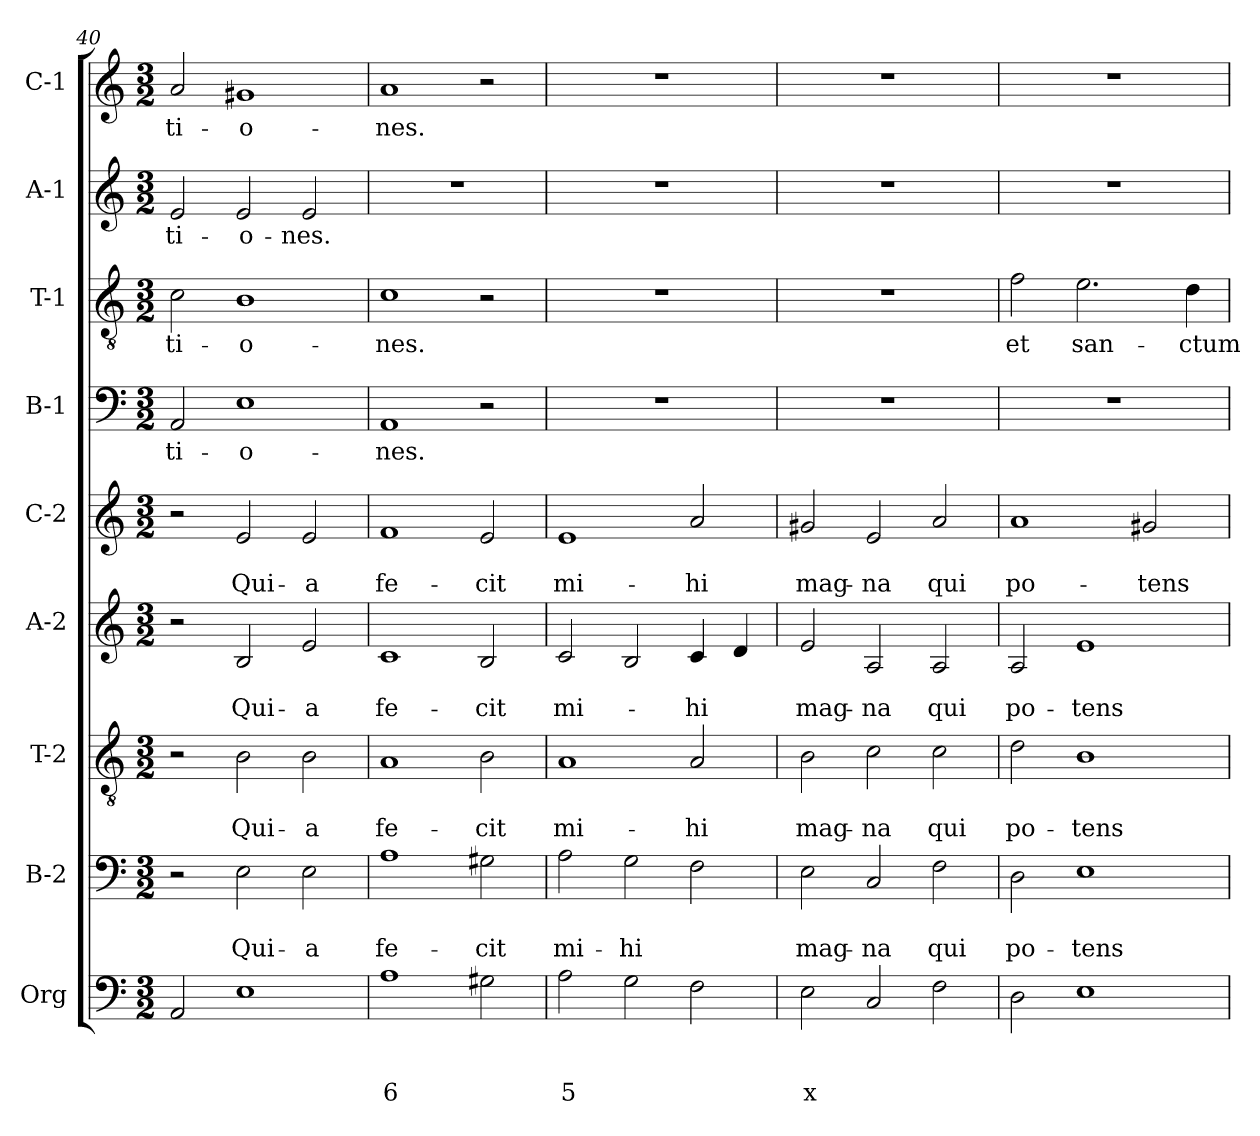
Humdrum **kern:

**kern	**text	**text	**text	**kern	**text	**text	**kern	**text	**text	**kern	**text	**text	**kern	**text	**text	**kern	**text	**kern	**text	**kern	**text	**kern	**text
*part9	*part9	*part9	*part9	*part8	*part8	*part8	*part7	*part7	*part7	*part6	*part6	*part6	*part5	*part5	*part5	*part4	*part4	*part3	*part3	*part2	*part2	*part1	*part1
*staff9	*staff9	*staff9	*staff9	*staff8	*staff8	*staff8	*staff7	*staff7	*staff7	*staff6	*staff6	*staff6	*staff5	*staff5	*staff5	*staff4	*staff4	*staff3	*staff3	*staff2	*staff2	*staff1	*staff1
*I"Org	*	*	*	*I"B-2	*	*	*I"T-2	*	*	*I"A-2	*	*	*I"C-2	*	*	*I"B-1	*	*I"T-1	*	*I"A-1	*	*I"C-1	*
*clefF4	*	*	*	*clefF4	*	*	*clefGv2	*	*	*clefG2	*	*	*clefG2	*	*	*clefF4	*	*clefGv2	*	*clefG2	*	*clefG2	*
*k[]	*	*	*	*k[]	*	*	*k[]	*	*	*k[]	*	*	*k[]	*	*	*k[]	*	*k[]	*	*k[]	*	*k[]	*
*C:	*	*	*	*C:	*	*	*C:	*	*	*C:	*	*	*C:	*	*	*C:	*	*C:	*	*C:	*	*C:	*
*M3/2	*	*	*	*M3/2	*	*	*M3/2	*	*	*M3/2	*	*	*M3/2	*	*	*M3/2	*	*M3/2	*	*M3/2	*	*M3/2	*
=40	=40	=40	=40	=40	=40	=40	=40	=40	=40	=40	=40	=40	=40	=40	=40	=40	=40	=40	=40	=40	=40	=40	=40
!	!	!	!	!	!	!	!	!	!	!	!	!	!	!	!	!	!LO:LY:b	!	!LO:LY:b	!	!LO:LY:b	!	!LO:LY:b
2AA/	.	.	.	2r	.	.	2r	.	.	2r	.	.	2r	.	.	2AA/	-ti-	2c\	-ti-	2e/	-ti-	2a/	-ti-
!	!	!	!	!	!	!LO:LY:b	!	!	!LO:LY:b	!	!	!LO:LY:b	!	!	!LO:LY:b	!	!LO:LY:b	!	!LO:LY:b	!	!LO:LY:b	!	!LO:LY:b
1E	.	.	.	2E\	.	Qui-	2B\	.	Qui-	2B/	.	Qui-	2e/	.	Qui-	1E	-o-	1B	-o-	2e/	-o-	1g#X	-o-
!	!	!	!	!	!	!LO:LY:b	!	!	!LO:LY:b	!	!	!LO:LY:b	!	!	!LO:LY:b	!	!	!	!	!	!LO:LY:b	!	!
.	.	.	.	2E\	.	-a	2B\	.	-a	2e/	.	-a	2e/	.	-a	.	.	.	.	2e/	-nes.	.	.
=41	=41	=41	=41	=41	=41	=41	=41	=41	=41	=41	=41	=41	=41	=41	=41	=41	=41	=41	=41	=41	=41	=41	=41
!	!	!	!LO:LY:b	!	!	!LO:LY:b	!	!	!LO:LY:b	!	!	!LO:LY:b	!	!	!LO:LY:b	!	!LO:LY:b	!	!LO:LY:b	!	!	!	!LO:LY:b
1A	.	.	6	1A	.	fe-	1A	.	fe-	1c	.	fe-	1f	.	fe-	1AA	-nes.	1c	-nes.	1.r	.	1a	-nes.
!	!	!	!	!	!	!LO:LY:b	!	!	!LO:LY:b	!	!	!LO:LY:b	!	!	!LO:LY:b	!	!	!	!	!	!	!	!
2G#X\	.	.	.	2G#X\	.	-cit	2B\	.	-cit	2B/	.	-cit	2e/	.	-cit	2r	.	2r	.	.	.	2r	.
=42	=42	=42	=42	=42	=42	=42	=42	=42	=42	=42	=42	=42	=42	=42	=42	=42	=42	=42	=42	=42	=42	=42	=42
!	!	!	!LO:LY:b	!	!	!LO:LY:b	!	!	!LO:LY:b	!	!	!LO:LY:b	!	!	!LO:LY:b	!	!	!	!	!	!	!	!
2A\	.	.	5	2A\	.	mi-	1A	.	mi-	2c/	.	mi-	1e	.	mi-	1.r	.	1.r	.	1.r	.	1.r	.
!	!	!	!	!	!	!LO:LY:b	!	!	!	!	!	!	!	!	!	!	!	!	!	!	!	!	!
2G\	.	.	.	2G\	.	-hi	.	.	.	2B/	.	.	.	.	.	.	.	.	.	.	.	.	.
!	!	!	!	!	!	!	!	!	!LO:LY:b	!	!	!LO:LY:b	!	!	!LO:LY:b	!	!	!	!	!	!	!	!
2F\	.	.	.	2F\	.	.	2A/	.	-hi	4c/	.	-hi	2a/	.	-hi	.	.	.	.	.	.	.	.
.	.	.	.	.	.	.	.	.	.	4d/	.	.	.	.	.	.	.	.	.	.	.	.	.
=43	=43	=43	=43	=43	=43	=43	=43	=43	=43	=43	=43	=43	=43	=43	=43	=43	=43	=43	=43	=43	=43	=43	=43
!	!	!	!LO:LY:b	!	!	!LO:LY:b	!	!	!LO:LY:b	!	!	!LO:LY:b	!	!	!LO:LY:b	!	!	!	!	!	!	!	!
2E\	.	.	x	2E\	.	mag-	2B\	.	mag-	2e/	.	mag-	2g#X/	.	mag-	1.r	.	1.r	.	1.r	.	1.r	.
!	!	!	!	!	!	!LO:LY:b	!	!	!LO:LY:b	!	!	!LO:LY:b	!	!	!LO:LY:b	!	!	!	!	!	!	!	!
2C/	.	.	.	2C/	.	-na	2c\	.	-na	2A/	.	-na	2e/	.	-na	.	.	.	.	.	.	.	.
!	!	!	!	!	!	!LO:LY:b	!	!	!LO:LY:b	!	!	!LO:LY:b	!	!	!LO:LY:b	!	!	!	!	!	!	!	!
2F\	.	.	.	2F\	.	qui	2c\	.	qui	2A/	.	qui	2a/	.	qui	.	.	.	.	.	.	.	.
!!LO:PB:g=z
=44	=44	=44	=44	=44	=44	=44	=44	=44	=44	=44	=44	=44	=44	=44	=44	=44	=44	=44	=44	=44	=44	=44	=44
!	!	!	!	!	!	!LO:LY:b	!	!	!LO:LY:b	!	!	!LO:LY:b	!	!	!LO:LY:b	!	!	!	!LO:LY:b	!	!	!	!
2D\	.	.	.	2D\	.	po-	2d\	.	po-	2A/	.	po-	1a	.	po-	1.r	.	2f\	et	1.r	.	1.r	.
!	!	!	!	!	!	!LO:LY:b	!	!	!LO:LY:b	!	!	!LO:LY:b	!	!	!	!	!	!	!LO:LY:b	!	!	!	!
1E	.	.	.	1E	.	-tens	1B	.	-tens	1e	.	-tens	.	.	.	.	.	2.e\	san-	.	.	.	.
!	!	!	!	!	!	!	!	!	!	!	!	!	!	!	!LO:LY:b	!	!	!	!	!	!	!	!
.	.	.	.	.	.	.	.	.	.	.	.	.	2g#X/	.	-tens	.	.	.	.	.	.	.	.
!	!	!	!	!	!	!	!	!	!	!	!	!	!	!	!	!	!	!	!LO:LY:b	!	!	!	!
.	.	.	.	.	.	.	.	.	.	.	.	.	.	.	.	.	.	4d\	-ctum	.	.	.	.
=	=	=	=	=	=	=	=	=	=	=	=	=	=	=	=	=	=	=	=	=	=	=	=
*-	*-	*-	*-	*-	*-	*-	*-	*-	*-	*-	*-	*-	*-	*-	*-	*-	*-	*-	*-	*-	*-	*-	*-
